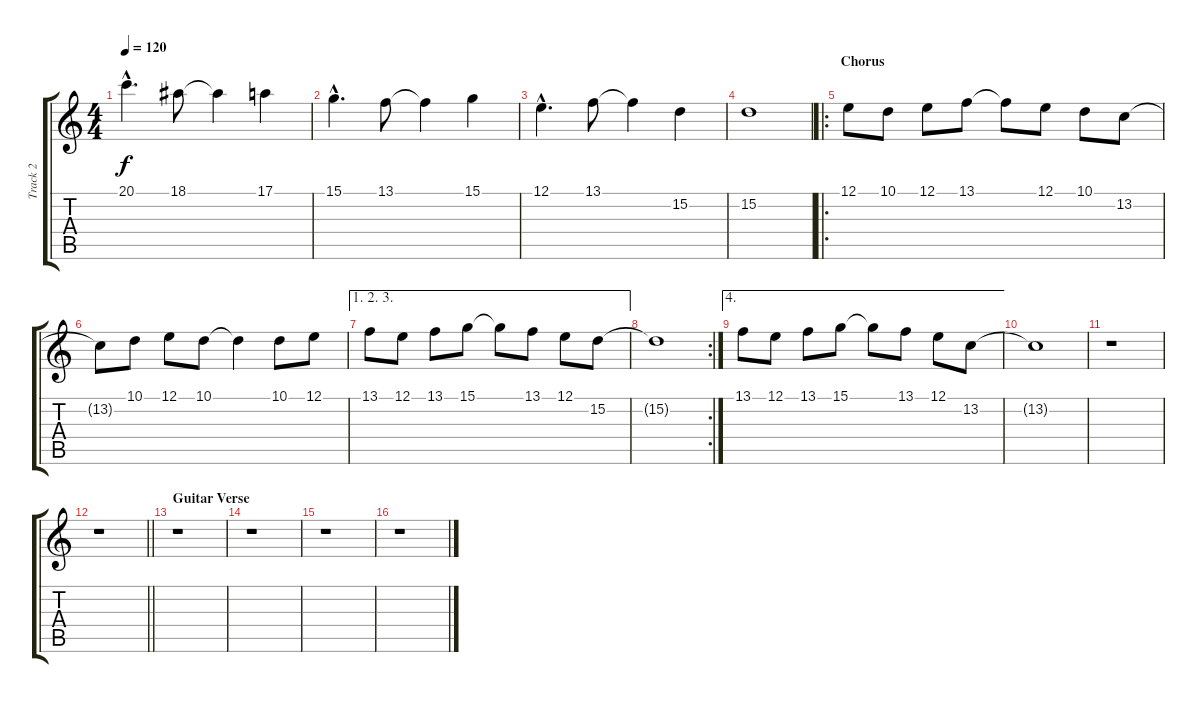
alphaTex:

\track ("Track 2" "Track 2") {instrument flute}
\staff {score tabs}
\tuning (E4 B3 G3 D3 A2 E2) {hide}
\ts (4 4)
\tempo 120
\clef g2
\ks c
20.1{hac}.4{d dy f} 18.1.8 18.1{t}.4 17.1.4 |
15.1{hac}.4{d} 13.1.8 13.1{t}.4 15.1.4 |
12.1{hac}.4{d} 13.1.8 13.1{t}.4 15.2.4 |
15.2.1 |
\ro
\section ("" "Chorus")
12.1.8 10.1.8 12.1.8 13.1.8 13.1{t}.8 12.1.8 10.1.8 13.2.8 |
13.2{t}.8 10.1.8 12.1.8 10.1.8 10.1{t}.4 10.1.8 12.1.8 |
\ae (1 2 3)
13.1.8 12.1.8 13.1.8 15.1.8 15.1{t}.8 13.1.8 12.1.8 15.2.8 |
\rc 2
15.2{t}.1 |
\ae 4
13.1.8 12.1.8 13.1.8 15.1.8 15.1{t}.8 13.1.8 12.1.8 13.2.8 |
13.2{t}.1 |
r.1 |
\barLineRight lightlight
r.1 |
\section ("" "Guitar Verse")
r.1 |
r.1 |
r.1 |
r.1
